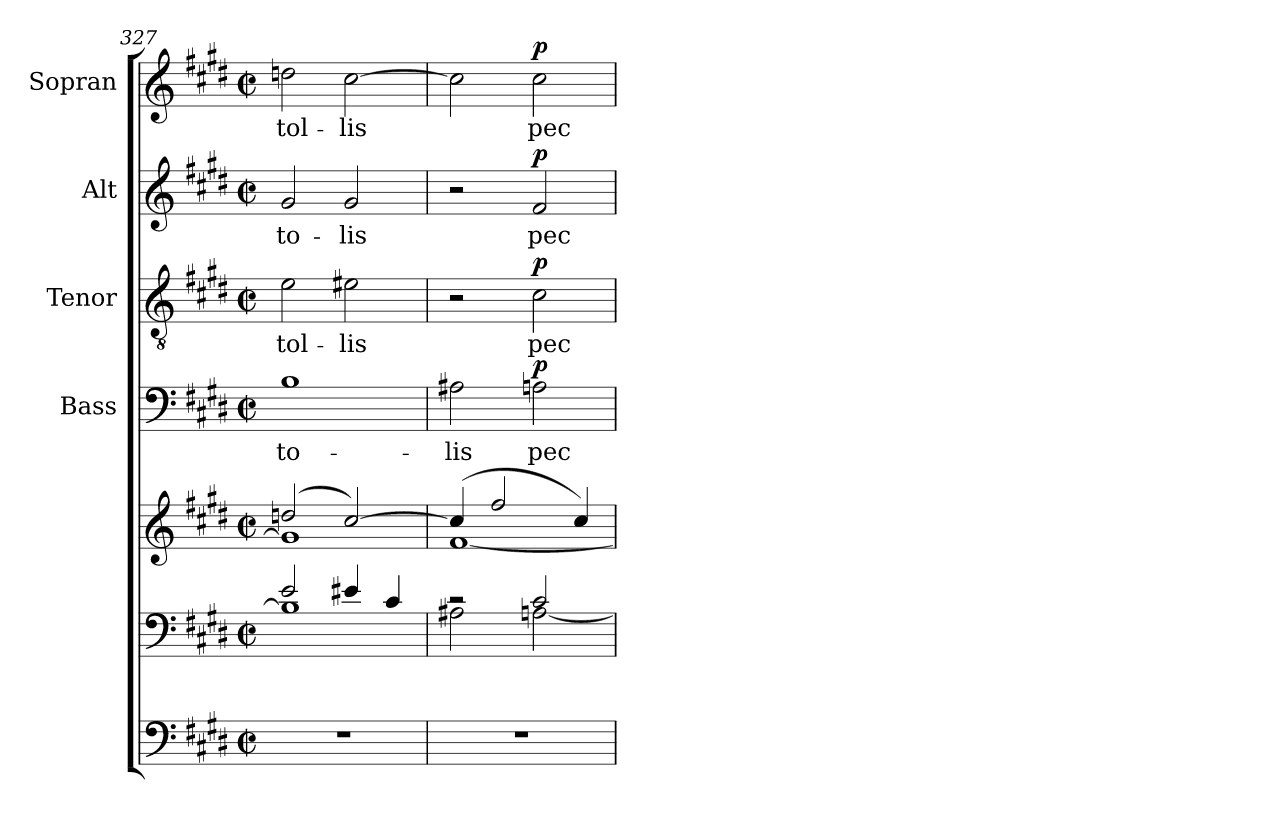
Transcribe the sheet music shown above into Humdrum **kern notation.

**kern	**kern	**kern	**kern	**text	**dynam	**kern	**text	**dynam	**kern	**text	**dynam	**kern	**text	**dynam
*part6	*part5	*part5	*part4	*part4	*part4	*part3	*part3	*part3	*part2	*part2	*part2	*part1	*part1	*part1
*staff7	*staff6	*staff5	*staff4	*staff4	*staff4	*staff3	*staff3	*staff3	*staff2	*staff2	*staff2	*staff1	*staff1	*staff1
*	*	*	*I"Bass	*	*	*I"Tenor	*	*	*I"Alt	*	*	*I"Sopran	*	*
*	*	*	*I'B.	*	*	*I'T.	*	*	*I'A.	*	*	*I'S.	*	*
*clefF4	*clefF4	*clefG2	*clefF4	*	*	*clefGv2	*	*	*clefG2	*	*	*clefG2	*	*
*ITrd7c12	*	*	*	*	*	*	*	*	*	*	*	*	*	*
*k[f#c#g#d#]	*k[f#c#g#d#]	*k[f#c#g#d#]	*k[f#c#g#d#]	*	*	*k[f#c#g#d#]	*	*	*k[f#c#g#d#]	*	*	*k[f#c#g#d#]	*	*
*E:	*E:	*E:	*E:	*	*	*E:	*	*	*E:	*	*	*E:	*	*
*M2/2	*M2/2	*M2/2	*M2/2	*	*	*M2/2	*	*	*M2/2	*	*	*M2/2	*	*
*met(c|)	*met(c|)	*met(c|)	*met(c|)	*	*	*met(c|)	*	*	*met(c|)	*	*	*met(c|)	*	*
=327	=327	=327	=327	=327	=327	=327	=327	=327	=327	=327	=327	=327	=327	=327
*	*^	*^	*	*	*	*	*	*	*	*	*	*	*	*
!	!	!	!	!	!	!LO:LY:b	!	!	!LO:LY:b	!	!	!LO:LY:b	!	!	!LO:LY:b	!
1r	2e/	1B]	(>2ddn/	1g#]	1B	to-	.	2e\	tol-	.	2g#/	to-	.	2ddn\	tol-	.
!	!	!	!	!	!	!	!	!	!LO:LY:b	!	!	!LO:LY:b	!	!	!LO:LY:b	!
.	4e#X/	.	[>2cc#/)	.	.	.	.	2e#X\	-lis	.	2g#/	-lis	.	[2cc#\	-lis	.
.	4c#/	.	.	.	.	.	.	.	.	.	.	.	.	.	.	.
=328	=328	=328	=328	=328	=328	=328	=328	=328	=328	=328	=328	=328	=328	=328	=328	=328
!	!	!	!	!	!	!LO:LY:b	!	!	!	!	!	!	!	!	!	!
1r	2rd	2A#X\	(>4cc#/]	[<1f#	2A#X\	-lis	.	2r	.	.	2r	.	.	2cc#\]	.	.
.	.	.	2ff#/	.	.	.	.	.	.	.	.	.	.	.	.	.
!	!	!	!	!	!	!LO:LY:b	!LO:DY:a	!	!LO:LY:b	!LO:DY:a	!	!LO:LY:b	!LO:DY:a	!	!LO:LY:b	!LO:DY:a
.	2c#/	[<2An\	.	.	2An\	pec-	p	2c#\	pec-	p	2f#/	pec-	p	2cc#\	pec-	p
.	.	.	4cc#/)	.	.	.	.	.	.	.	.	.	.	.	.	.
*	*v	*v	*	*	*	*	*	*	*	*	*	*	*	*	*	*
*	*	*v	*v	*	*	*	*	*	*	*	*	*	*	*	*
=	=	=	=	=	=	=	=	=	=	=	=	=	=	=
*-	*-	*-	*-	*-	*-	*-	*-	*-	*-	*-	*-	*-	*-	*-
